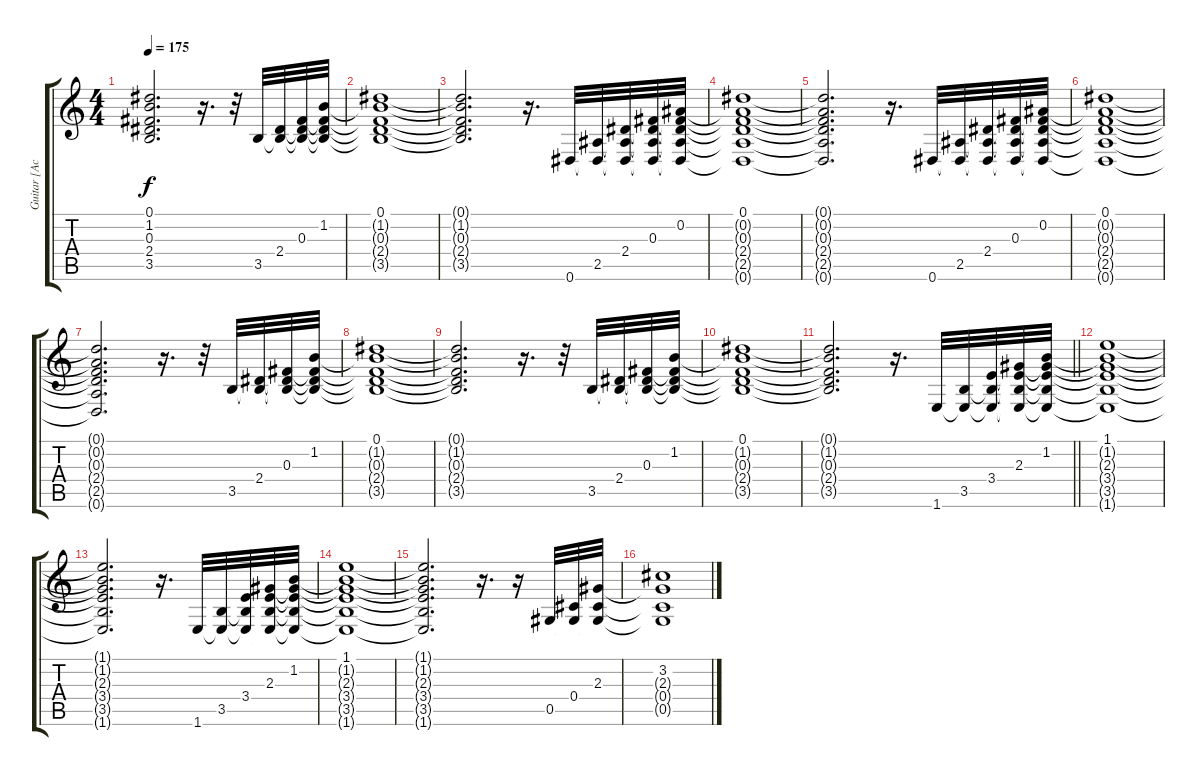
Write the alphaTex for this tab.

\track ("Guitar [Acoustic]" "Guitar [Ac") {instrument acousticguitarsteel}
\staff {score tabs}
\tuning (Eb4 Bb3 Gb3 Db3 Ab2 Eb2) {hide}
\ts (4 4)
\tempo 175
\clef g2
\ks c
(0.1{t} 1.2{t} 0.3{t} 2.4{t} 3.5{t}).2{d dy f} r.16{d} r.32 3.5.32 (2.4 3.5{t}).32 (0.3 2.4{t} 3.5{t}).32 (1.2 0.3{t} 2.4{t} 3.5{t}).32 |
(0.1 1.2{t} 0.3{t} 2.4{t} 3.5{t}).1 |
(0.1{t} 1.2{t} 0.3{t} 2.4{t} 3.5{t}).2{d} r.16{d} 0.6.32 (2.5 0.6{t}).32 (2.4 2.5{t} 0.6{t}).32 (0.3 2.4{t} 2.5{t} 0.6{t}).32 (0.2 0.3{t} 2.4{t} 2.5{t} 0.6{t}).32 |
(0.1 0.2{t} 0.3{t} 2.4{t} 2.5{t} 0.6{t}).1 |
(0.1{t} 0.2{t} 0.3{t} 2.4{t} 2.5{t} 0.6{t}).2{d} r.16{d} 0.6.32 (2.5 0.6{t}).32 (2.4 2.5{t} 0.6{t}).32 (0.3 2.4{t} 2.5{t} 0.6{t}).32 (0.2 0.3{t} 2.4{t} 2.5{t} 0.6{t}).32 |
(0.1 0.2{t} 0.3{t} 2.4{t} 2.5{t} 0.6{t}).1 |
(0.1{t} 0.2{t} 0.3{t} 2.4{t} 2.5{t} 0.6{t}).2{d} r.16{d} r.32 3.5.32 (2.4 3.5{t}).32 (0.3 2.4{t} 3.5{t}).32 (1.2 0.3{t} 2.4{t} 3.5{t}).32 |
(0.1 1.2{t} 0.3{t} 2.4{t} 3.5{t}).1 |
(0.1{t} 1.2{t} 0.3{t} 2.4{t} 3.5{t}).2{d} r.16{d} r.32 3.5.32 (2.4 3.5{t}).32 (0.3 2.4{t} 3.5{t}).32 (1.2 0.3{t} 2.4{t} 3.5{t}).32 |
(0.1 1.2{t} 0.3{t} 2.4{t} 3.5{t}).1 |
\barLineRight lightlight
(0.1{t} 1.2{t} 0.3{t} 2.4{t} 3.5{t}).2{d} r.16{d} 1.6.32 (3.5 1.6{t}).32 (3.4 3.5{t} 1.6{t}).32 (2.3 3.4{t} 3.5{t} 1.6{t}).32 (1.2 2.3{t} 3.4{t} 3.5{t} 1.6{t}).32 |
(1.1 1.2{t} 2.3{t} 3.4{t} 3.5{t} 1.6{t}).1 |
(1.1{t} 1.2{t} 2.3{t} 3.4{t} 3.5{t} 1.6{t}).2{d} r.16{d} 1.6.32 (3.5 1.6{t}).32 (3.4 3.5{t} 1.6{t}).32 (2.3 3.4{t} 3.5{t} 1.6{t}).32 (1.2 2.3{t} 3.4{t} 3.5{t} 1.6{t}).32 |
(1.1 1.2{t} 2.3{t} 3.4{t} 3.5{t} 1.6{t}).1 |
(1.1{t} 1.2{t} 2.3{t} 3.4{t} 3.5{t} 1.6{t}).2{d} r.16{d} r.16 0.5.32 (0.4 0.5{t}).32 (2.3 0.4{t} 0.5{t}).32 |
(3.2 2.3{t} 0.4{t} 0.5{t}).1
